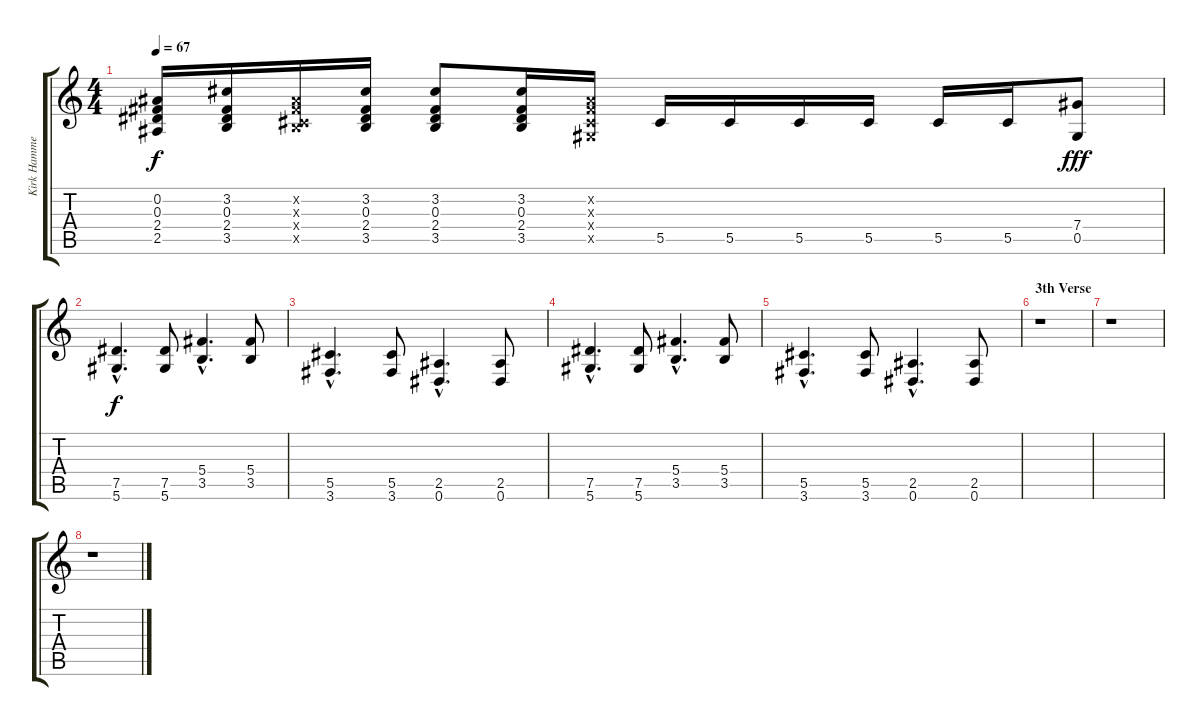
\track ("Kirk Hammett (Distortion Guitar)" "Kirk Hamme") {instrument distortionguitar}
\staff {score tabs}
\tuning (Eb4 Bb3 Gb3 Db3 Ab2 Eb2) {hide}
\ts (4 4)
\tempo 67
\clef g2
\ks c
(0.2 0.3 2.4 2.5).16{dy f} (3.2 0.3 2.4 3.5).16 (0.2{x} 0.3{x} 0.4{x} 3.5{x}).16 (3.2 0.3 2.4 3.5).16 (3.2 0.3 2.4 3.5).8 (3.2 0.3 2.4 3.5).16 (0.2{x} 0.3{x} 0.4{x} 0.5{x}).16 5.5.16 5.5.16 5.5.16 5.5.16 5.5.16 5.5.16 (7.4 0.5).8{dy fff} |
(7.5{hac} 5.6{hac}).4{d dy f} (7.5 5.6).8 (5.4{hac} 3.5{hac}).4{d} (5.4 3.5).8 |
(5.5{hac} 3.6{hac}).4{d} (5.5 3.6).8 (2.5{hac} 0.6{hac}).4{d} (2.5 0.6).8 |
(7.5{hac} 5.6{hac}).4{d} (7.5 5.6).8 (5.4{hac} 3.5{hac}).4{d} (5.4 3.5).8 |
(5.5{hac} 3.6{hac}).4{d} (5.5 3.6).8 (2.5{hac} 0.6{hac}).4{d} (2.5 0.6).8 |
\section ("" "3th Verse")
r.1 |
r.1 |
r.1
